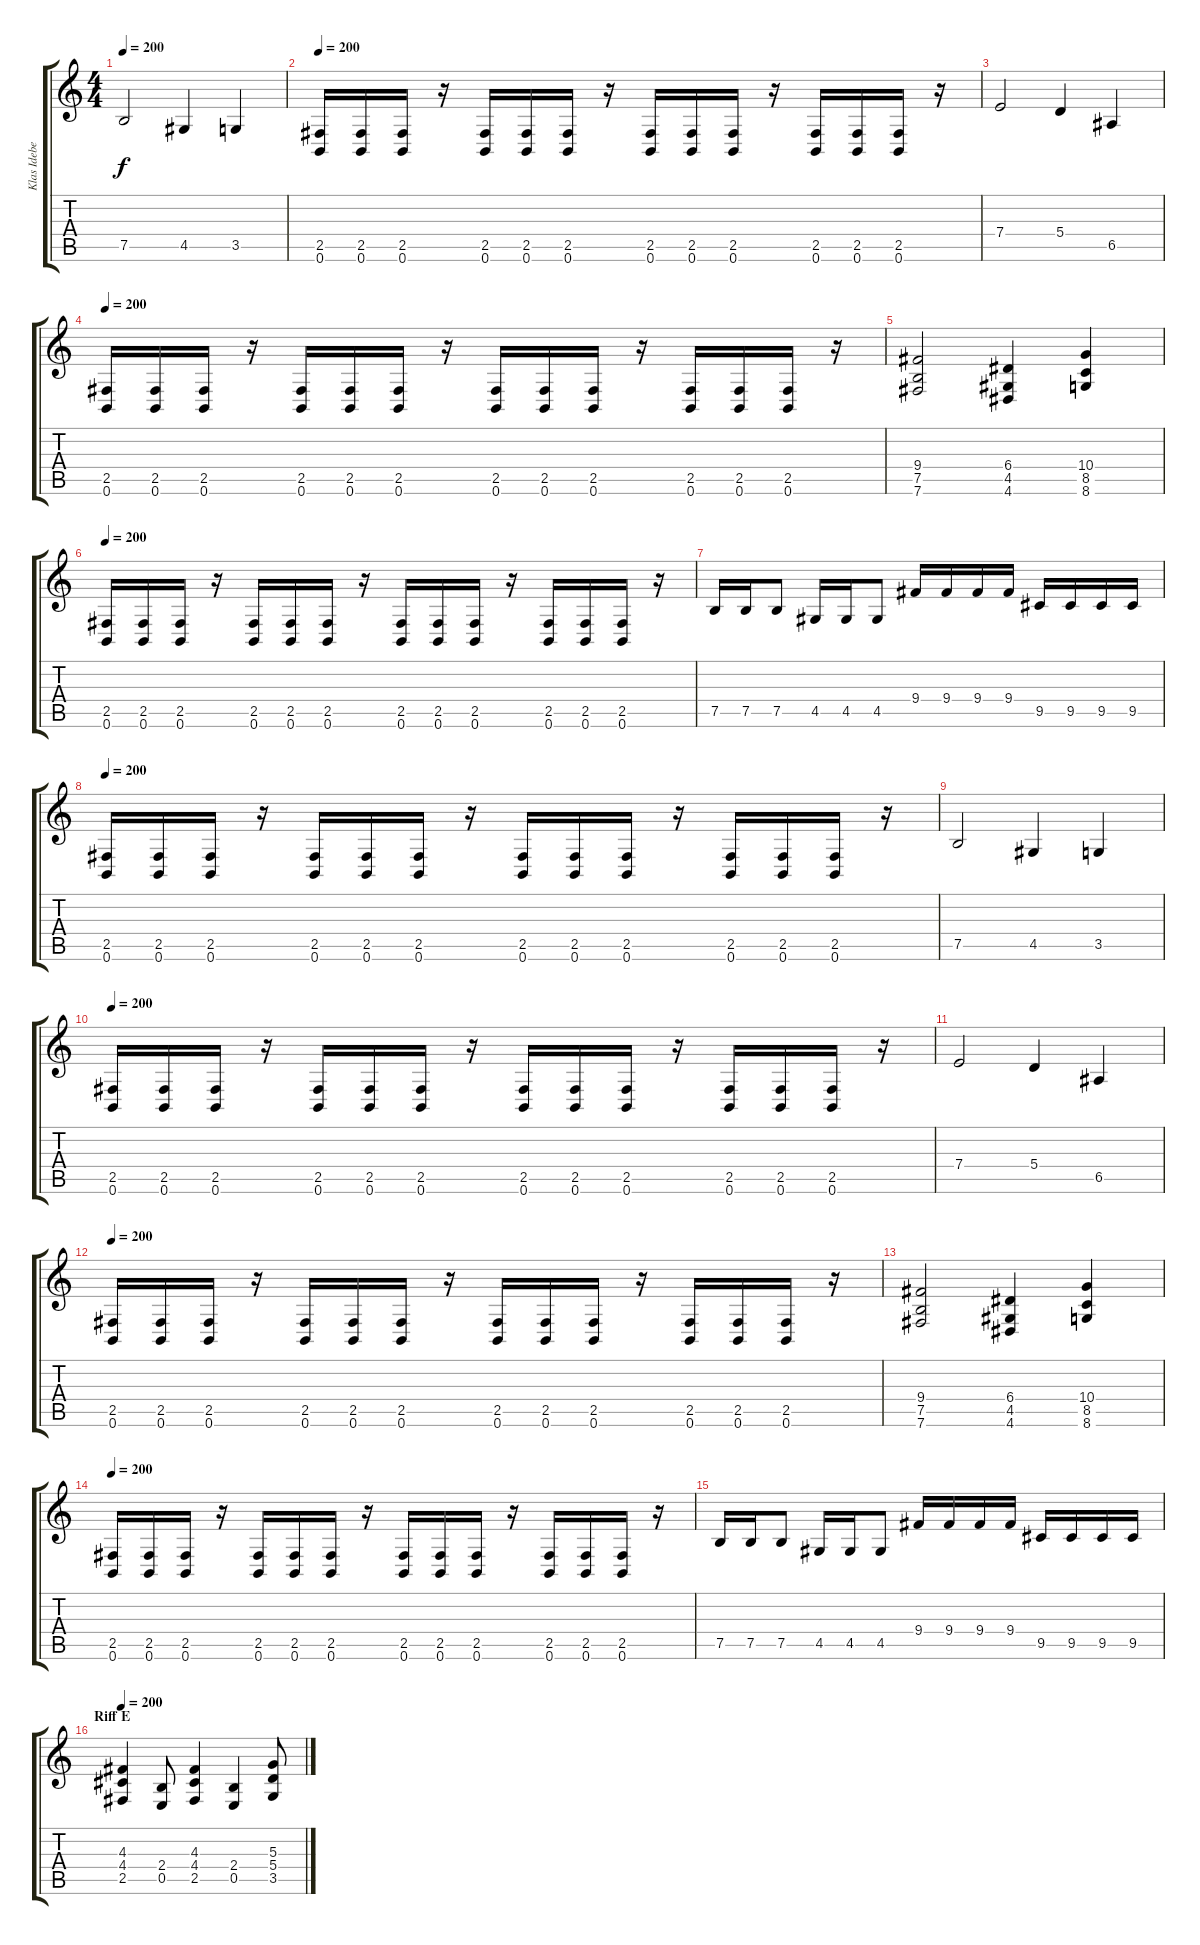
\track ("Klas Ideberg " "Klas Idebe") {instrument distortionguitar}
\staff {score tabs}
\tuning (B3 Gb3 D3 A2 E2 B1) {hide}
\ts (4 4)
\tempo 200
\clef g2
\ks c
7.5.2{dy f} 4.5.4 3.5.4 |
\tempo 200
(2.5 0.6).16 (2.5 0.6).16 (2.5 0.6).16 r.16 (2.5 0.6).16 (2.5 0.6).16 (2.5 0.6).16 r.16 (2.5 0.6).16 (2.5 0.6).16 (2.5 0.6).16 r.16 (2.5 0.6).16 (2.5 0.6).16 (2.5 0.6).16 r.16 |
7.4.2 5.4.4 6.5.4 |
\tempo 200
(2.5 0.6).16 (2.5 0.6).16 (2.5 0.6).16 r.16 (2.5 0.6).16 (2.5 0.6).16 (2.5 0.6).16 r.16 (2.5 0.6).16 (2.5 0.6).16 (2.5 0.6).16 r.16 (2.5 0.6).16 (2.5 0.6).16 (2.5 0.6).16 r.16 |
(9.4 7.5 7.6).2 (6.4 4.5 4.6).4 (10.4 8.5 8.6).4 |
\tempo 200
(2.5 0.6).16 (2.5 0.6).16 (2.5 0.6).16 r.16 (2.5 0.6).16 (2.5 0.6).16 (2.5 0.6).16 r.16 (2.5 0.6).16 (2.5 0.6).16 (2.5 0.6).16 r.16 (2.5 0.6).16 (2.5 0.6).16 (2.5 0.6).16 r.16 |
7.5.16 7.5.16 7.5.8 4.5.16 4.5.16 4.5.8 9.4.16 9.4.16 9.4.16 9.4.16 9.5.16 9.5.16 9.5.16 9.5.16 |
\tempo 200
(2.5 0.6).16 (2.5 0.6).16 (2.5 0.6).16 r.16 (2.5 0.6).16 (2.5 0.6).16 (2.5 0.6).16 r.16 (2.5 0.6).16 (2.5 0.6).16 (2.5 0.6).16 r.16 (2.5 0.6).16 (2.5 0.6).16 (2.5 0.6).16 r.16 |
7.5.2 4.5.4 3.5.4 |
\tempo 200
(2.5 0.6).16 (2.5 0.6).16 (2.5 0.6).16 r.16 (2.5 0.6).16 (2.5 0.6).16 (2.5 0.6).16 r.16 (2.5 0.6).16 (2.5 0.6).16 (2.5 0.6).16 r.16 (2.5 0.6).16 (2.5 0.6).16 (2.5 0.6).16 r.16 |
7.4.2 5.4.4 6.5.4 |
\tempo 200
(2.5 0.6).16 (2.5 0.6).16 (2.5 0.6).16 r.16 (2.5 0.6).16 (2.5 0.6).16 (2.5 0.6).16 r.16 (2.5 0.6).16 (2.5 0.6).16 (2.5 0.6).16 r.16 (2.5 0.6).16 (2.5 0.6).16 (2.5 0.6).16 r.16 |
(9.4 7.5 7.6).2 (6.4 4.5 4.6).4 (10.4 8.5 8.6).4 |
\tempo 200
(2.5 0.6).16 (2.5 0.6).16 (2.5 0.6).16 r.16 (2.5 0.6).16 (2.5 0.6).16 (2.5 0.6).16 r.16 (2.5 0.6).16 (2.5 0.6).16 (2.5 0.6).16 r.16 (2.5 0.6).16 (2.5 0.6).16 (2.5 0.6).16 r.16 |
7.5.16 7.5.16 7.5.8 4.5.16 4.5.16 4.5.8 9.4.16 9.4.16 9.4.16 9.4.16 9.5.16 9.5.16 9.5.16 9.5.16 |
\section ("" "Riff E")
\tempo 200
(4.3 4.4 2.5).4 (2.4 0.5).8 (4.3 4.4 2.5).4 (2.4 0.5).4 (5.3 5.4 3.5).8
